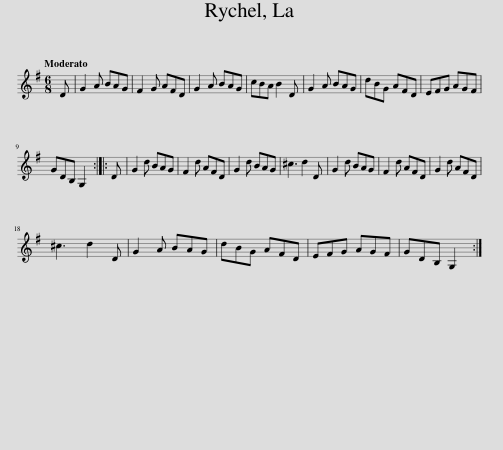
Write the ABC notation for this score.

X:1
L:1/8
Q:1/4=104
M:6/8
I:linebreak $
K:G
V:1 treble
V:1
 D | G2 A BAG | F2 G AFD | G2 A BAG | cBA B2 D | %5
 G2 A BAG | dBG AFD | EFG AGF |$ GDB, G,2 :: D | %10
 G2 d BAG | F2 d AFD | G2 d BAG | ^c3 d2 D | G2 d BAG | %15
 F2 d AFD | G2 d AFD |$ ^c3 d2 D | G2 A BAG | dBG AFD | %20
 EFG AGF | GDB, G,2 :| %22
